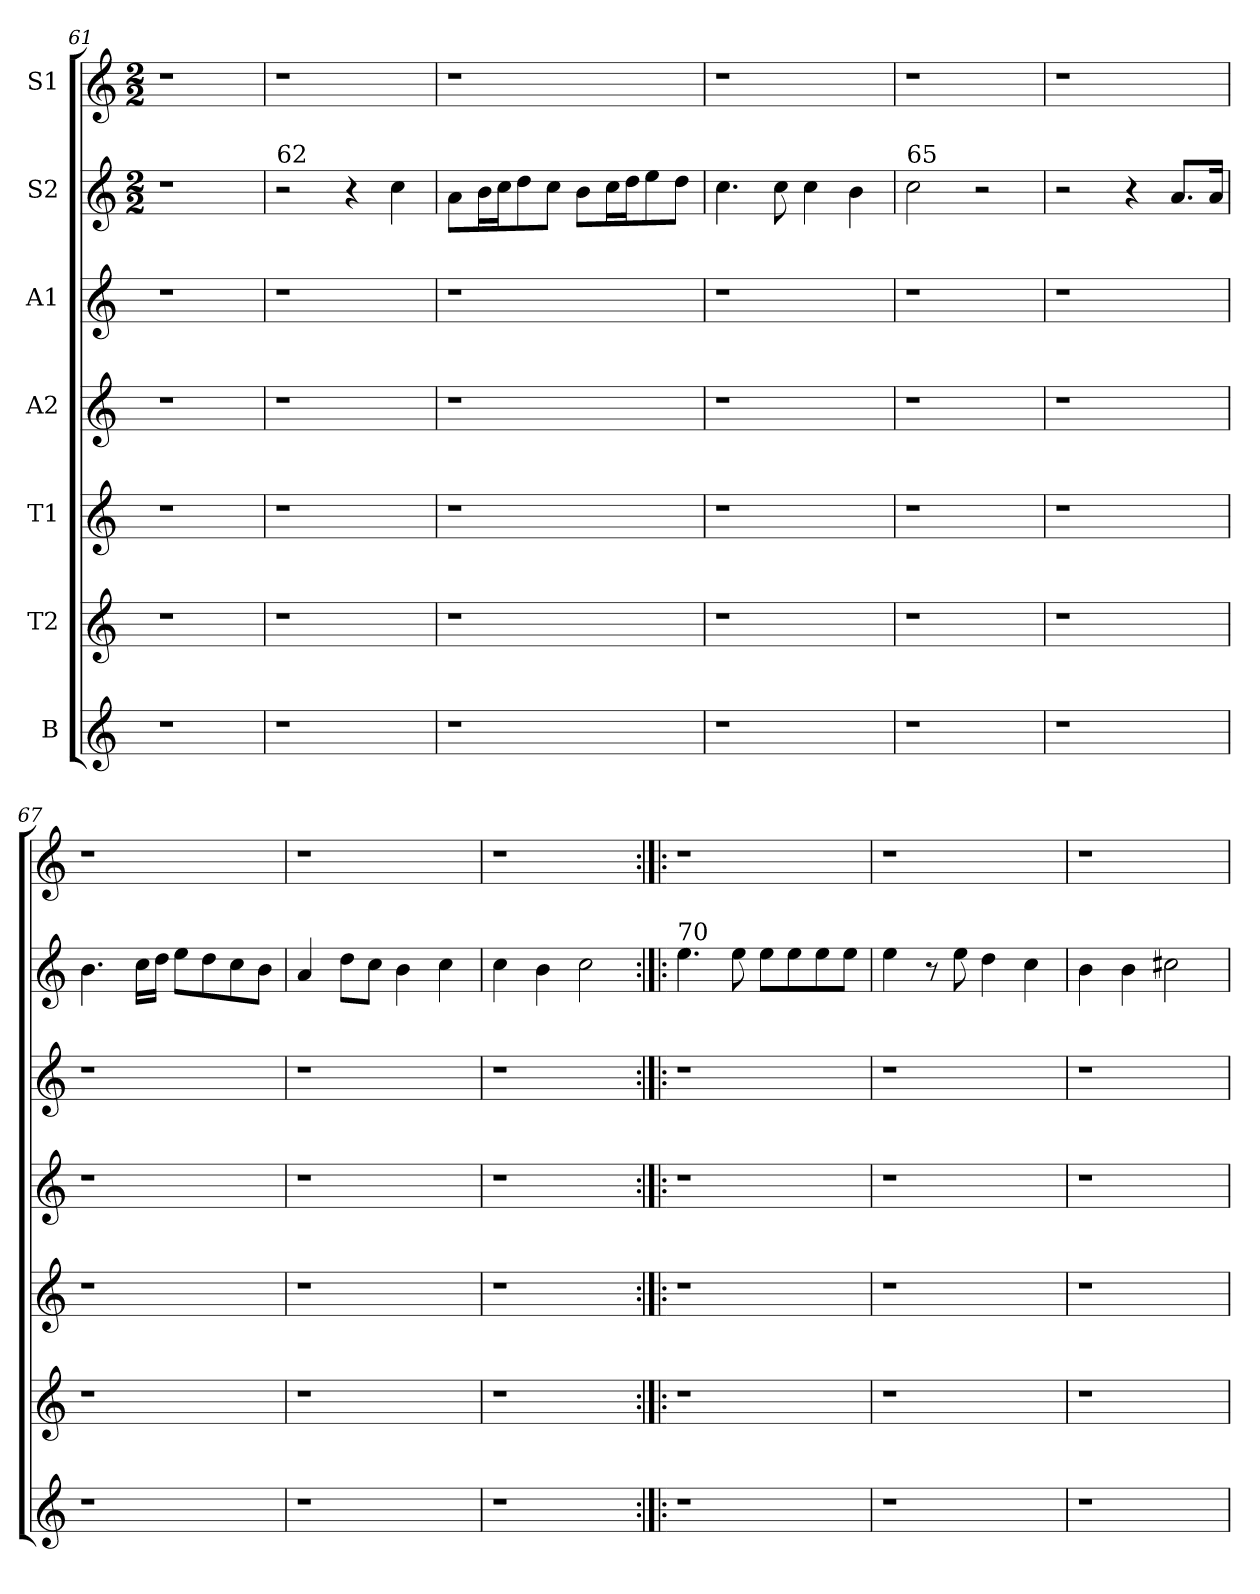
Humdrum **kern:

**kern	**kern	**kern	**kern	**kern	**kern	**kern
*part7	*part6	*part5	*part4	*part3	*part2	*part1
*staff7	*staff6	*staff5	*staff4	*staff3	*staff2	*staff1
*I"B	*I"T2	*I"T1	*I"A2	*I"A1	*I"S2	*I"S1
*clefG2	*clefG2	*clefG2	*clefG2	*clefG2	*clefG2	*clefG2
*ITrd-7c-12	*ITrd-7c-12	*ITrd-7c-12	*ITrd-7c-12	*ITrd-7c-12	*ITrd-7c-12	*ITrd-7c-12
*k[]	*k[]	*k[]	*k[]	*k[]	*k[]	*k[]
*	*	*	*	*	*M2/2	*M2/2
=61	=61	=61	=61	=61	=61	=61
1r	1r	1r	1r	1r	1r	1r
!!LO:PB:g=z
=62	=62	=62	=62	=62	=62	=62
!	!	!	!	!	!LO:TX:a:t=62	!
1r	1r	1r	1r	1r	2r	1r
.	.	.	.	.	4r	.
.	.	.	.	.	4ccc\	.
=63	=63	=63	=63	=63	=63	=63
1r	1r	1r	1r	1r	8aa\L	1r
.	.	.	.	.	16bb\L	.
.	.	.	.	.	16ccc\J	.
.	.	.	.	.	8ddd\	.
.	.	.	.	.	8ccc\J	.
.	.	.	.	.	8bb\L	.
.	.	.	.	.	16ccc\L	.
.	.	.	.	.	16ddd\J	.
.	.	.	.	.	8eee\	.
.	.	.	.	.	8ddd\J	.
=64	=64	=64	=64	=64	=64	=64
1r	1r	1r	1r	1r	4.ccc\	1r
.	.	.	.	.	8ccc\	.
.	.	.	.	.	4ccc\	.
.	.	.	.	.	4bb\	.
=65	=65	=65	=65	=65	=65	=65
!	!	!	!	!	!LO:TX:a:t=65	!
1r	1r	1r	1r	1r	2ccc\	1r
.	.	.	.	.	2r	.
=66	=66	=66	=66	=66	=66	=66
1r	1r	1r	1r	1r	2r	1r
.	.	.	.	.	4r	.
.	.	.	.	.	8.aa/L	.
.	.	.	.	.	16aa/Jk	.
=67	=67	=67	=67	=67	=67	=67
1r	1r	1r	1r	1r	4.bb\	1r
.	.	.	.	.	16ccc\LL	.
.	.	.	.	.	16ddd\JJ	.
.	.	.	.	.	8eee\L	.
.	.	.	.	.	8ddd\	.
.	.	.	.	.	8ccc\	.
.	.	.	.	.	8bb\J	.
!!LO:LB:g=z
=68	=68	=68	=68	=68	=68	=68
1r	1r	1r	1r	1r	4aa/	1r
.	.	.	.	.	8ddd\L	.
.	.	.	.	.	8ccc\J	.
.	.	.	.	.	4bb\	.
.	.	.	.	.	4ccc\	.
=69	=69	=69	=69	=69	=69	=69
1r	1r	1r	1r	1r	4ccc\	1r
.	.	.	.	.	4bb\	.
.	.	.	.	.	2ccc\	.
=70:|!|:	=70:|!|:	=70:|!|:	=70:|!|:	=70:|!|:	=70:|!|:	=70:|!|:
!	!	!	!	!	!LO:TX:a:t=70	!
1r	1r	1r	1r	1r	4.eee\	1r
.	.	.	.	.	8eee\	.
.	.	.	.	.	8eee\L	.
.	.	.	.	.	8eee\	.
.	.	.	.	.	8eee\	.
.	.	.	.	.	8eee\J	.
=71	=71	=71	=71	=71	=71	=71
1r	1r	1r	1r	1r	4eee\	1r
.	.	.	.	.	8r	.
.	.	.	.	.	8eee\	.
.	.	.	.	.	4ddd\	.
.	.	.	.	.	4ccc\	.
=72	=72	=72	=72	=72	=72	=72
1r	1r	1r	1r	1r	4bb\	1r
.	.	.	.	.	4bb\	.
.	.	.	.	.	2ccc#X\	.
=	=	=	=	=	=	=
*-	*-	*-	*-	*-	*-	*-
